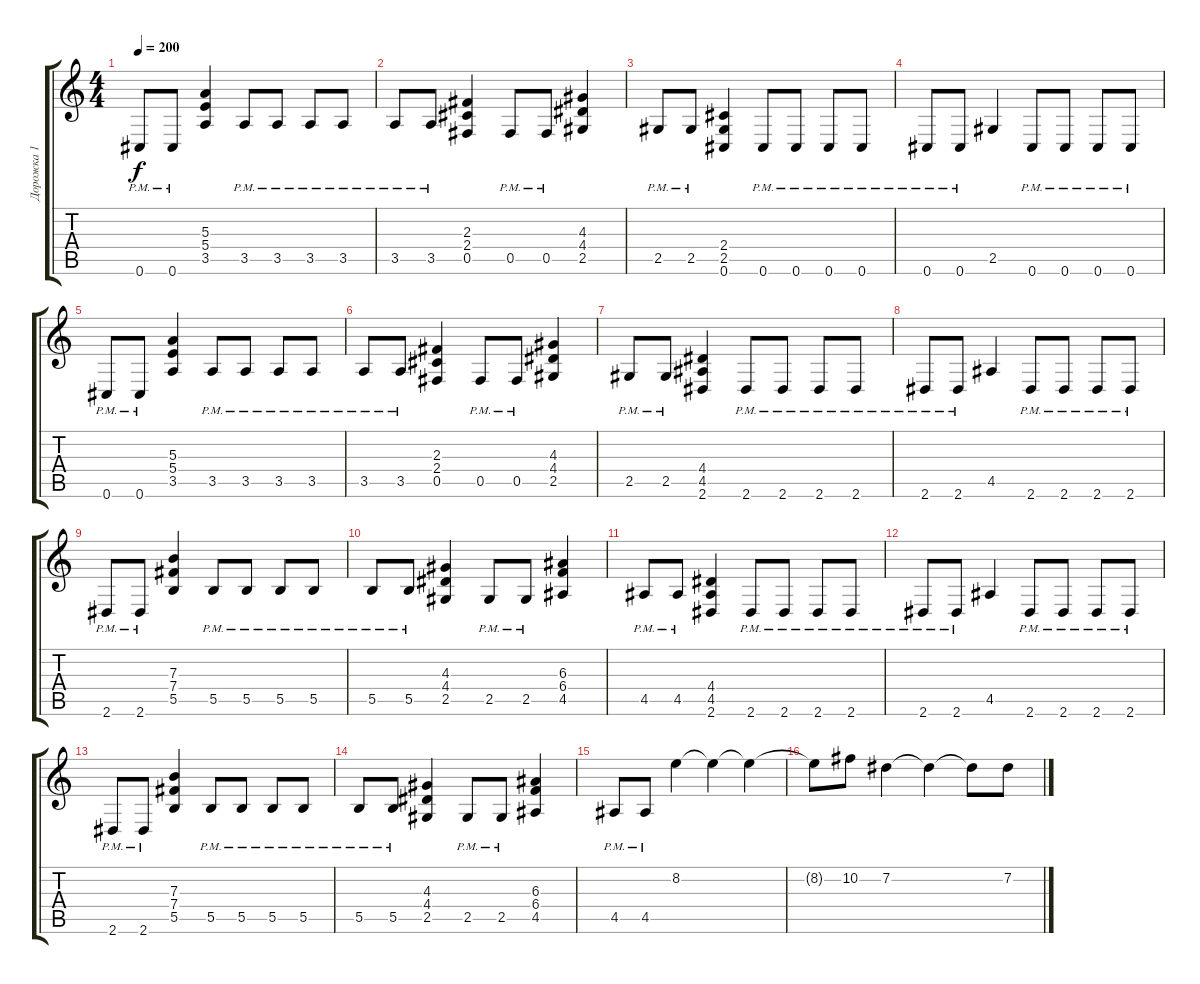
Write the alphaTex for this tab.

\track ("Дорожка 1" "Дорожка 1") {instrument overdrivenguitar}
\staff {score tabs}
\tuning (Db4 Ab3 E3 B2 Gb2 Db2) {hide}
\ts (4 4)
\tempo 200
\clef g2
\ks c
0.6{pm}.8{dy f} 0.6{pm}.8 (5.3 5.4 3.5).4 3.5{pm}.8 3.5{pm}.8 3.5{pm}.8 3.5{pm}.8 |
3.5{pm}.8 3.5{pm}.8 (2.3 2.4 0.5).4 0.5{pm}.8 0.5{pm}.8 (4.3 4.4 2.5).4 |
2.5{pm}.8 2.5{pm}.8 (2.4 2.5 0.6).4 0.6{pm}.8 0.6{pm}.8 0.6{pm}.8 0.6{pm}.8 |
0.6{pm}.8 0.6{pm}.8 2.5.4 0.6{pm}.8 0.6{pm}.8 0.6{pm}.8 0.6{pm}.8 |
0.6{pm}.8 0.6{pm}.8 (5.3 5.4 3.5).4 3.5{pm}.8 3.5{pm}.8 3.5{pm}.8 3.5{pm}.8 |
3.5{pm}.8 3.5{pm}.8 (2.3 2.4 0.5).4 0.5{pm}.8 0.5{pm}.8 (4.3 4.4 2.5).4 |
2.5{pm}.8 2.5{pm}.8 (4.4 4.5 2.6).4 2.6{pm}.8 2.6{pm}.8 2.6{pm}.8 2.6{pm}.8 |
2.6{pm}.8 2.6{pm}.8 4.5.4 2.6{pm}.8 2.6{pm}.8 2.6{pm}.8 2.6{pm}.8 |
2.6{pm}.8 2.6{pm}.8 (7.3 7.4 5.5).4 5.5{pm}.8 5.5{pm}.8 5.5{pm}.8 5.5{pm}.8 |
5.5{pm}.8 5.5{pm}.8 (4.3 4.4 2.5).4 2.5{pm}.8 2.5{pm}.8 (6.3 6.4 4.5).4 |
4.5{pm}.8 4.5{pm}.8 (4.4 4.5 2.6).4 2.6{pm}.8 2.6{pm}.8 2.6{pm}.8 2.6{pm}.8 |
2.6{pm}.8 2.6{pm}.8 4.5.4 2.6{pm}.8 2.6{pm}.8 2.6{pm}.8 2.6{pm}.8 |
2.6{pm}.8 2.6{pm}.8 (7.3 7.4 5.5).4 5.5{pm}.8 5.5{pm}.8 5.5{pm}.8 5.5{pm}.8 |
5.5{pm}.8 5.5{pm}.8 (4.3 4.4 2.5).4 2.5{pm}.8 2.5{pm}.8 (6.3 6.4 4.5).4 |
4.5{pm}.8 4.5{pm}.8 8.2.4 8.2{t}.4 8.2{t}.4 |
8.2{t}.8 10.2.8 7.2.4 7.2{t}.4 7.2{t}.8 7.2.8
